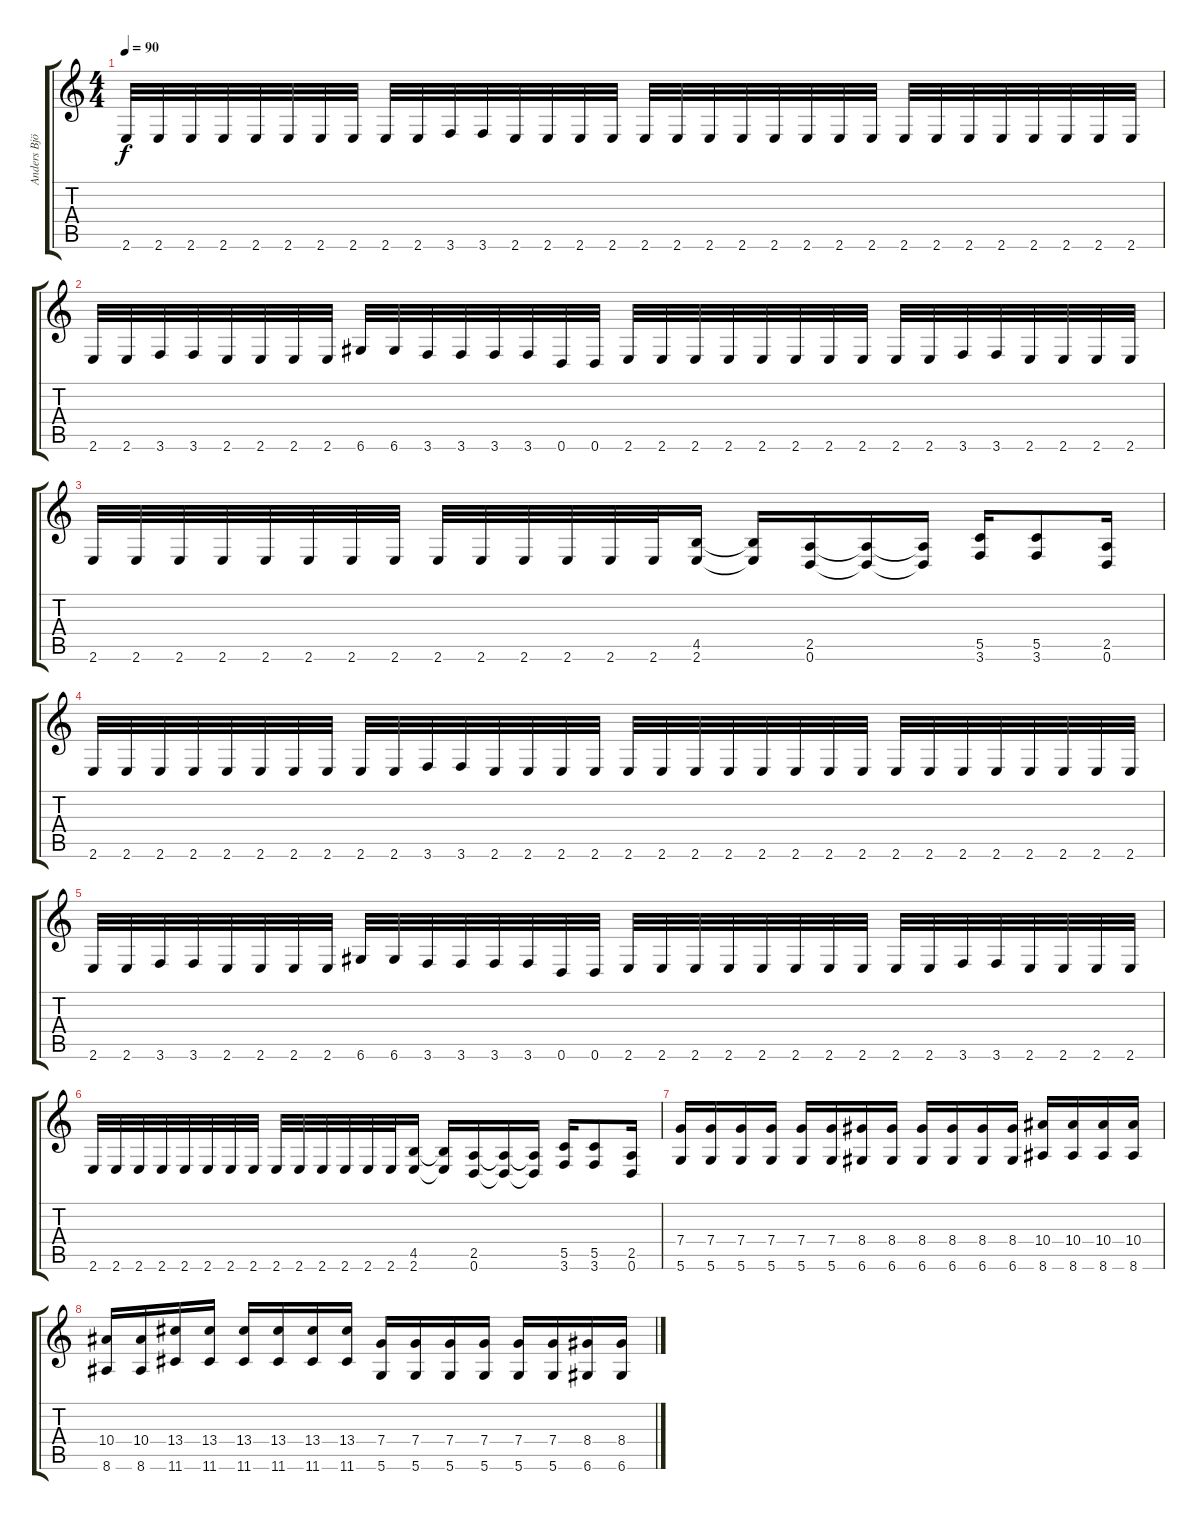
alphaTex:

\track ("Anders Björler" "Anders Bjö") {instrument distortionguitar}
\staff {score tabs}
\tuning (D4 A3 F3 C3 G2 D2) {hide}
\ts (4 4)
\tempo 90
\clef g2
\ks c
2.6.32{dy f instrument distortionguitar} 2.6.32 2.6.32 2.6.32 2.6.32 2.6.32 2.6.32 2.6.32 2.6.32 2.6.32 3.6.32 3.6.32 2.6.32 2.6.32 2.6.32 2.6.32 2.6.32 2.6.32 2.6.32 2.6.32 2.6.32 2.6.32 2.6.32 2.6.32 2.6.32 2.6.32 2.6.32 2.6.32 2.6.32 2.6.32 2.6.32 2.6.32 |
2.6.32 2.6.32 3.6.32 3.6.32 2.6.32 2.6.32 2.6.32 2.6.32 6.6.32 6.6.32 3.6.32 3.6.32 3.6.32 3.6.32 0.6.32 0.6.32 2.6.32 2.6.32 2.6.32 2.6.32 2.6.32 2.6.32 2.6.32 2.6.32 2.6.32 2.6.32 3.6.32 3.6.32 2.6.32 2.6.32 2.6.32 2.6.32 |
2.6.32 2.6.32 2.6.32 2.6.32 2.6.32 2.6.32 2.6.32 2.6.32 2.6.32 2.6.32 2.6.32 2.6.32 2.6.32 2.6.32 (4.5 2.6).16 (4.5{t} 2.6{t}).16 (2.5 0.6).16 (2.5{t} 0.6{t}).16 (2.5{t} 0.6{t}).16 (5.5 3.6).16 (5.5 3.6).8 (2.5 0.6).16 |
2.6.32 2.6.32 2.6.32 2.6.32 2.6.32 2.6.32 2.6.32 2.6.32 2.6.32 2.6.32 3.6.32 3.6.32 2.6.32 2.6.32 2.6.32 2.6.32 2.6.32 2.6.32 2.6.32 2.6.32 2.6.32 2.6.32 2.6.32 2.6.32 2.6.32 2.6.32 2.6.32 2.6.32 2.6.32 2.6.32 2.6.32 2.6.32 |
2.6.32 2.6.32 3.6.32 3.6.32 2.6.32 2.6.32 2.6.32 2.6.32 6.6.32 6.6.32 3.6.32 3.6.32 3.6.32 3.6.32 0.6.32 0.6.32 2.6.32 2.6.32 2.6.32 2.6.32 2.6.32 2.6.32 2.6.32 2.6.32 2.6.32 2.6.32 3.6.32 3.6.32 2.6.32 2.6.32 2.6.32 2.6.32 |
2.6.32 2.6.32 2.6.32 2.6.32 2.6.32 2.6.32 2.6.32 2.6.32 2.6.32 2.6.32 2.6.32 2.6.32 2.6.32 2.6.32 (4.5 2.6).16 (4.5{t} 2.6{t}).16 (2.5 0.6).16 (2.5{t} 0.6{t}).16 (2.5{t} 0.6{t}).16 (5.5 3.6).16 (5.5 3.6).8 (2.5 0.6).16 |
(7.4 5.6).16 (7.4 5.6).16 (7.4 5.6).16 (7.4 5.6).16 (7.4 5.6).16 (7.4 5.6).16 (8.4 6.6).16 (8.4 6.6).16 (8.4 6.6).16 (8.4 6.6).16 (8.4 6.6).16 (8.4 6.6).16 (10.4 8.6).16 (10.4 8.6).16 (10.4 8.6).16 (10.4 8.6).16 |
(10.4 8.6).16 (10.4 8.6).16 (13.4 11.6).16 (13.4 11.6).16 (13.4 11.6).16 (13.4 11.6).16 (13.4 11.6).16 (13.4 11.6).16 (7.4 5.6).16 (7.4 5.6).16 (7.4 5.6).16 (7.4 5.6).16 (7.4 5.6).16 (7.4 5.6).16 (8.4 6.6).16 (8.4 6.6).16
